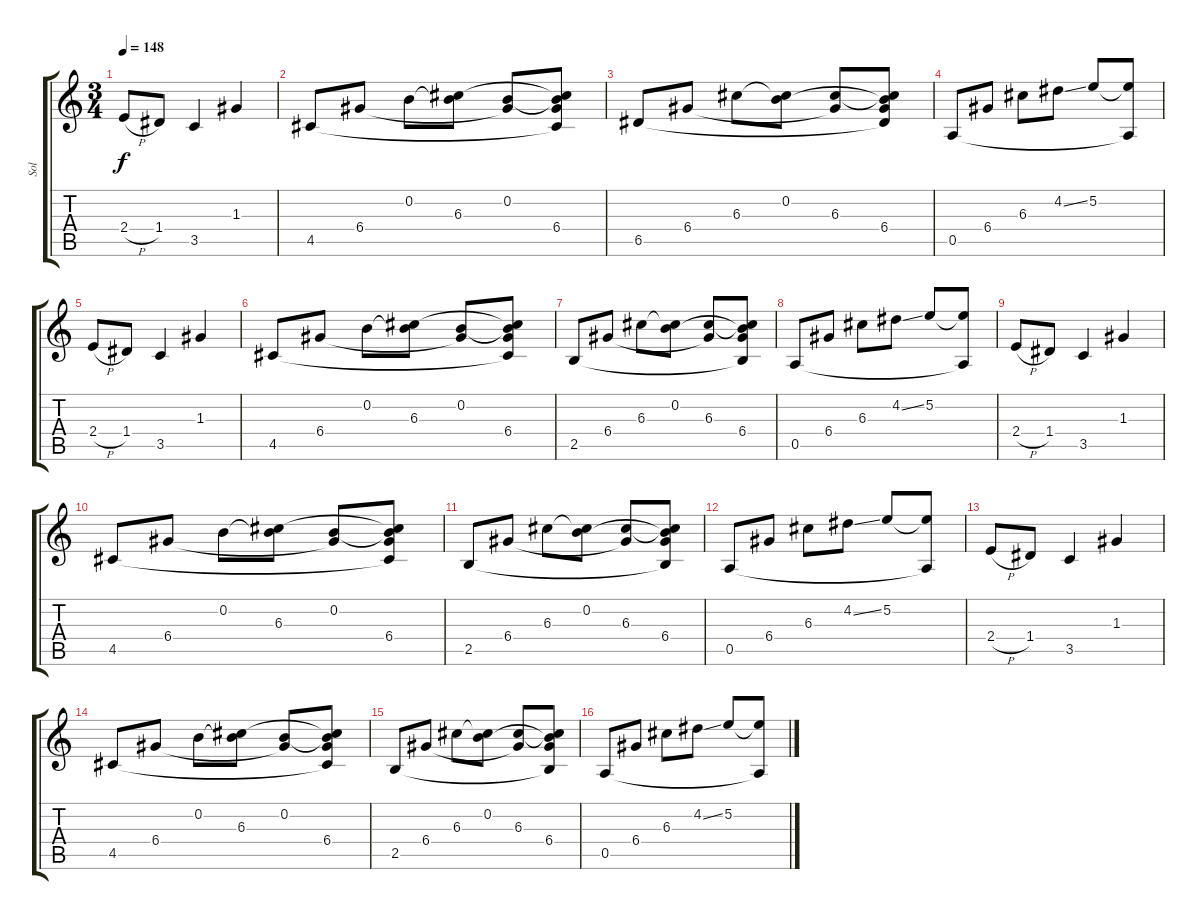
\track ("Sol" "Sol") {instrument acousticguitarsteel}
\staff {score tabs}
\tuning (E4 B3 G3 D3 A2 E2) {hide}
\ts (3 4)
\tempo 148
\clef g2
\ks c
2.4{h}.8{dy f} 1.4.8 3.5.4 1.3.4 |
4.5.8 6.4.8 0.2.8 (0.2{t} 6.3).8 (0.2 6.4{t}).8 (0.2{t} 6.3{t} 6.4 4.5{t}).8 |
6.5.8 6.4.8 6.3.8 (0.2 6.3{t}).8 (6.3 6.4{t}).8 (0.2{t} 6.3{t} 6.4 6.5{t}).8 |
0.5.8 6.4.8 6.3.8 4.2{ss}.8 5.2.8 (5.2{t} 0.5{t}).8 |
2.4{h}.8 1.4.8 3.5.4 1.3.4 |
4.5.8 6.4.8 0.2.8 (0.2{t} 6.3).8 (0.2 6.4{t}).8 (0.2{t} 6.3{t} 6.4 4.5{t}).8 |
2.5.8 6.4.8 6.3.8 (0.2 6.3{t}).8 (6.3 6.4{t}).8 (0.2{t} 6.3{t} 6.4 2.5{t}).8 |
0.5.8 6.4.8 6.3.8 4.2{ss}.8 5.2.8 (5.2{t} 0.5{t}).8 |
2.4{h}.8 1.4.8 3.5.4 1.3.4 |
4.5.8 6.4.8 0.2.8 (0.2{t} 6.3).8 (0.2 6.4{t}).8 (0.2{t} 6.3{t} 6.4 4.5{t}).8 |
2.5.8 6.4.8 6.3.8 (0.2 6.3{t}).8 (6.3 6.4{t}).8 (0.2{t} 6.3{t} 6.4 2.5{t}).8 |
0.5.8 6.4.8 6.3.8 4.2{ss}.8 5.2.8 (5.2{t} 0.5{t}).8 |
2.4{h}.8 1.4.8 3.5.4 1.3.4 |
4.5.8 6.4.8 0.2.8 (0.2{t} 6.3).8 (0.2 6.4{t}).8 (0.2{t} 6.3{t} 6.4 4.5{t}).8 |
2.5.8 6.4.8 6.3.8 (0.2 6.3{t}).8 (6.3 6.4{t}).8 (0.2{t} 6.3{t} 6.4 2.5{t}).8 |
0.5.8 6.4.8 6.3.8 4.2{ss}.8 5.2.8 (5.2{t} 0.5{t}).8
